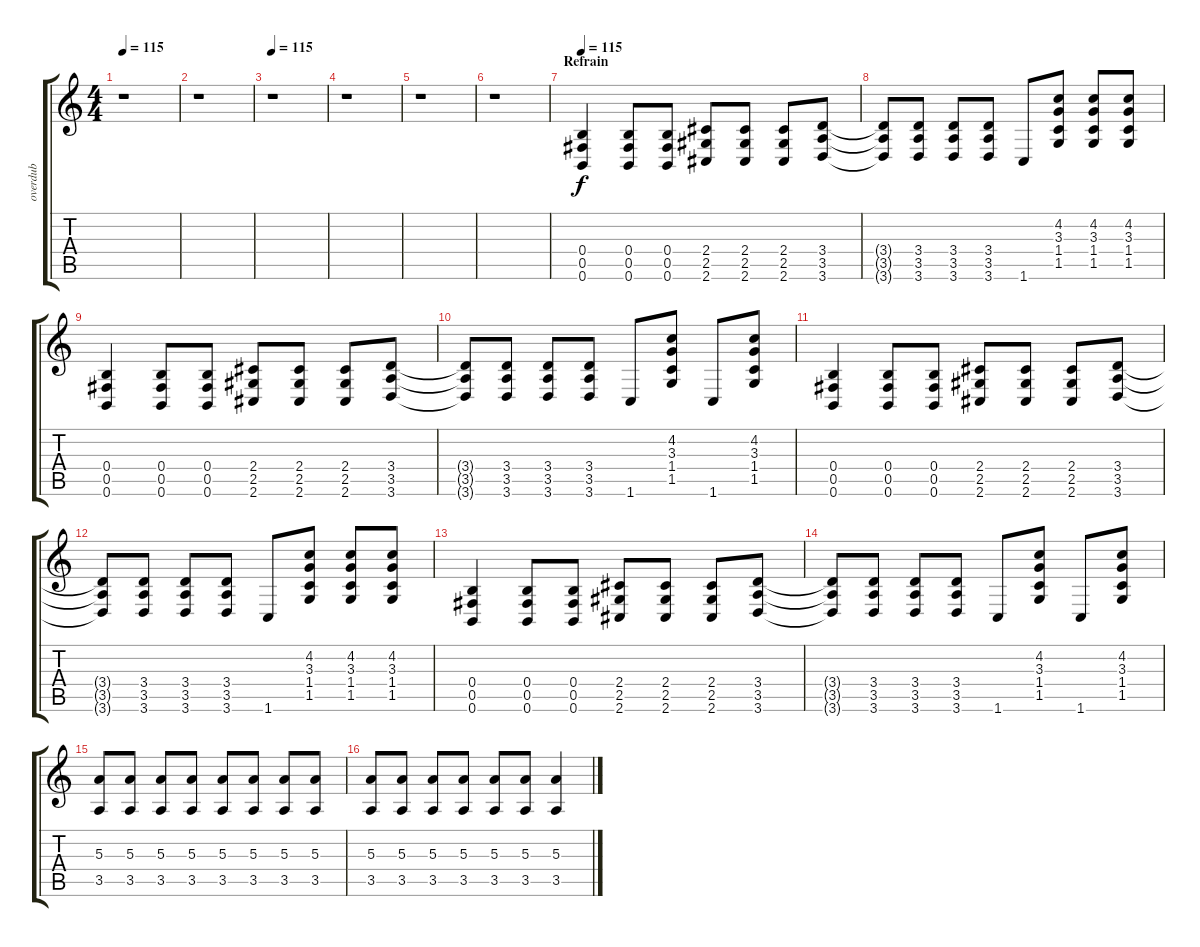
\track ("overdub" "overdub") {instrument overdrivenguitar}
\staff {score tabs}
\tuning (Db4 Ab3 E3 B2 Gb2 B1) {hide}
\ts (4 4)
\tempo 115
\clef g2
\ks c
r.1{dy f} |
r.1 |
\section ("" "")
\tempo 115
r.1 |
r.1 |
r.1 |
r.1 |
\section ("" "Refrain")
\tempo 115
(0.4 0.5 0.6).4{volume 12 balance 12 instrument overdrivenguitar} (0.4 0.5 0.6).8 (0.4 0.5 0.6).8 (2.4 2.5 2.6).8 (2.4 2.5 2.6).8 (2.4 2.5 2.6).8 (3.4 3.5 3.6).8 |
(3.4{t} 3.5{t} 3.6{t}).8 (3.4 3.5 3.6).8 (3.4 3.5 3.6).8 (3.4 3.5 3.6).8 1.6.8 (4.2 3.3 1.4 1.5).8 (4.2 3.3 1.4 1.5).8 (4.2 3.3 1.4 1.5).8 |
(0.4 0.5 0.6).4 (0.4 0.5 0.6).8 (0.4 0.5 0.6).8 (2.4 2.5 2.6).8 (2.4 2.5 2.6).8 (2.4 2.5 2.6).8 (3.4 3.5 3.6).8 |
(3.4{t} 3.5{t} 3.6{t}).8 (3.4 3.5 3.6).8 (3.4 3.5 3.6).8 (3.4 3.5 3.6).8 1.6.8 (4.2 3.3 1.4 1.5).8 1.6.8 (4.2 3.3 1.4 1.5).8 |
(0.4 0.5 0.6).4{volume 12 balance 12 instrument overdrivenguitar} (0.4 0.5 0.6).8 (0.4 0.5 0.6).8 (2.4 2.5 2.6).8 (2.4 2.5 2.6).8 (2.4 2.5 2.6).8 (3.4 3.5 3.6).8 |
(3.4{t} 3.5{t} 3.6{t}).8 (3.4 3.5 3.6).8 (3.4 3.5 3.6).8 (3.4 3.5 3.6).8 1.6.8 (4.2 3.3 1.4 1.5).8 (4.2 3.3 1.4 1.5).8 (4.2 3.3 1.4 1.5).8 |
(0.4 0.5 0.6).4 (0.4 0.5 0.6).8 (0.4 0.5 0.6).8 (2.4 2.5 2.6).8 (2.4 2.5 2.6).8 (2.4 2.5 2.6).8 (3.4 3.5 3.6).8 |
(3.4{t} 3.5{t} 3.6{t}).8 (3.4 3.5 3.6).8 (3.4 3.5 3.6).8 (3.4 3.5 3.6).8 1.6.8 (4.2 3.3 1.4 1.5).8 1.6.8 (4.2 3.3 1.4 1.5).8 |
\section ("" "")
(5.3 3.5).8 (5.3 3.5).8 (5.3 3.5).8 (5.3 3.5).8 (5.3 3.5).8 (5.3 3.5).8 (5.3 3.5).8 (5.3 3.5).8 |
(5.3 3.5).8 (5.3 3.5).8 (5.3 3.5).8 (5.3 3.5).8 (5.3 3.5).8 (5.3 3.5).8 (5.3 3.5).4
